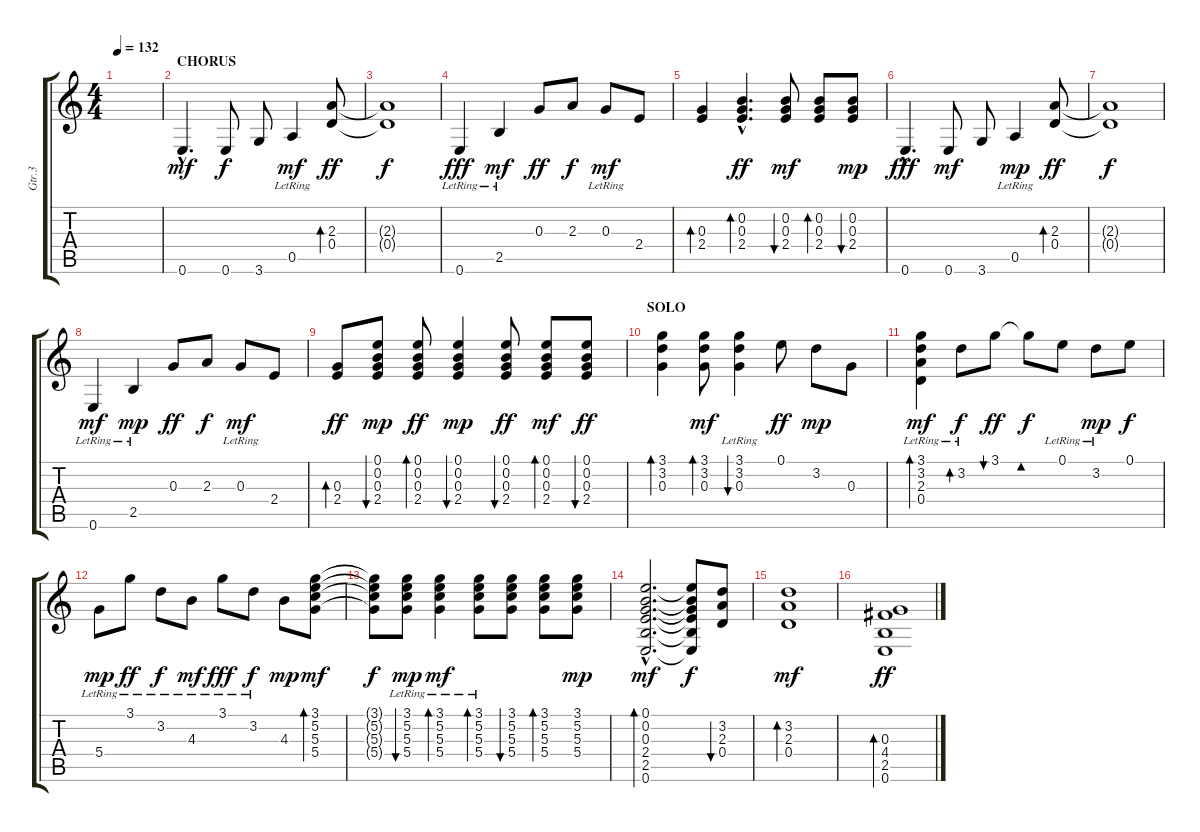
\track ("Gtr.3" "Gtr.3") {instrument electricguitarclean}
\staff {score tabs}
\tuning (E4 B3 G3 D3 A2 E2) {hide}
\ts (4 4)
\tempo 132
\clef g2
\ks c
|
\section ("" "CHORUS")
0.6{hac}.4{d dy mf} 0.6.8{dy f} 3.6.8 0.5{lr}.4{dy mf} (2.3 0.4).8{bd 60 dy ff} |
(2.3{t} 0.4{t}).1{dy f} |
0.6{lr}.4{dy fff} 2.5{lr}.4{dy mf} 0.3.8{dy ff} 2.3.8{dy f} 0.3{lr}.8{dy mf} 2.4.8 |
(0.3 2.4).4{bd 120} (0.2{hac} 0.3{hac} 2.4{hac}).4{d bd 60 dy ff} (0.2 0.3 2.4).8{bu 30 dy mf} (0.2 0.3 2.4).8{bd 30} (0.2 0.3 2.4).8{bu 30 dy mp} |
0.6{hac}.4{d dy fff} 0.6.8{dy mf} 3.6.8 0.5{lr}.4{dy mp} (2.3 0.4).8{bd 60 dy ff} |
(2.3{t} 0.4{t}).1{dy f} |
0.6{lr}.4{dy mf} 2.5{lr}.4{dy mp} 0.3.8{dy ff} 2.3.8{dy f} 0.3{lr}.8{dy mf} 2.4.8 |
(0.3 2.4).8{bd 120 dy ff} (0.1 0.2 0.3 2.4).8{bu 30 dy mp} (0.1 0.2 0.3 2.4).8{bd 60 dy ff} (0.1 0.2 0.3 2.4).4{bu 30 dy mp} (0.1 0.2 0.3 2.4).8{bu 30 dy ff} (0.1 0.2 0.3 2.4).8{bd 30 dy mf} (0.1 0.2 0.3 2.4).8{bu 30 dy ff} |
\section ("" "SOLO ")
(3.1 3.2 0.3).4{bd 240} (3.1 3.2 0.3).8{bd 60 dy mf} (3.1 3.2{lr} 0.3).4{bu 60} 0.1.8{dy ff} 3.2.8{dy mp} 0.3.8 |
(3.1 3.2 2.3{lr} 0.4{lr}).4{bd 60 dy mf} 3.2{lr}.8{bd 60 dy f} 3.1.8{bu 60 dy ff} 3.1{t}.8{bd 60 dy f} 0.1{lr}.8 3.2{lr}.8{dy mp} 0.1.8{dy f} |
5.4{lr}.8{dy mp} 3.1{lr}.8{dy ff} 3.2{lr}.8{dy f} 4.3{lr}.8{dy mf} 3.1{lr}.8{dy fff} 3.2{lr}.8{dy f} 4.3.8{dy mp} (3.1 5.2 5.3 5.4).8{bd 60 dy mf} |
(3.1{t} 5.2{t} 5.3{t} 5.4{t}).8{dy f} (3.1{lr} 5.2 5.3 5.4).8{bu 30 dy mp} (3.1 5.2{lr} 5.3 5.4).4{bd 60 dy mf} (3.1{lr} 5.2 5.3 5.4).8{bd 30} (3.1 5.2 5.3 5.4).8{bu 30} (3.1 5.2 5.3 5.4).8{bd 30} (3.1 5.2 5.3 5.4).8{dy mp} |
(0.1{hac} 0.2{hac} 0.3{hac} 2.4{hac} 2.5{hac} 0.6{hac}).2{d bd 30 dy mf} (0.1{t} 0.2{t} 0.3{t} 2.4{t} 2.5{t} 0.6{t}).8{dy f} (3.2 2.3 0.4).8{bu 30} |
(3.2 2.3 0.4).1{bd 60 dy mf} |
(0.3 4.4 2.5 0.6).1{bd 60 dy ff}
